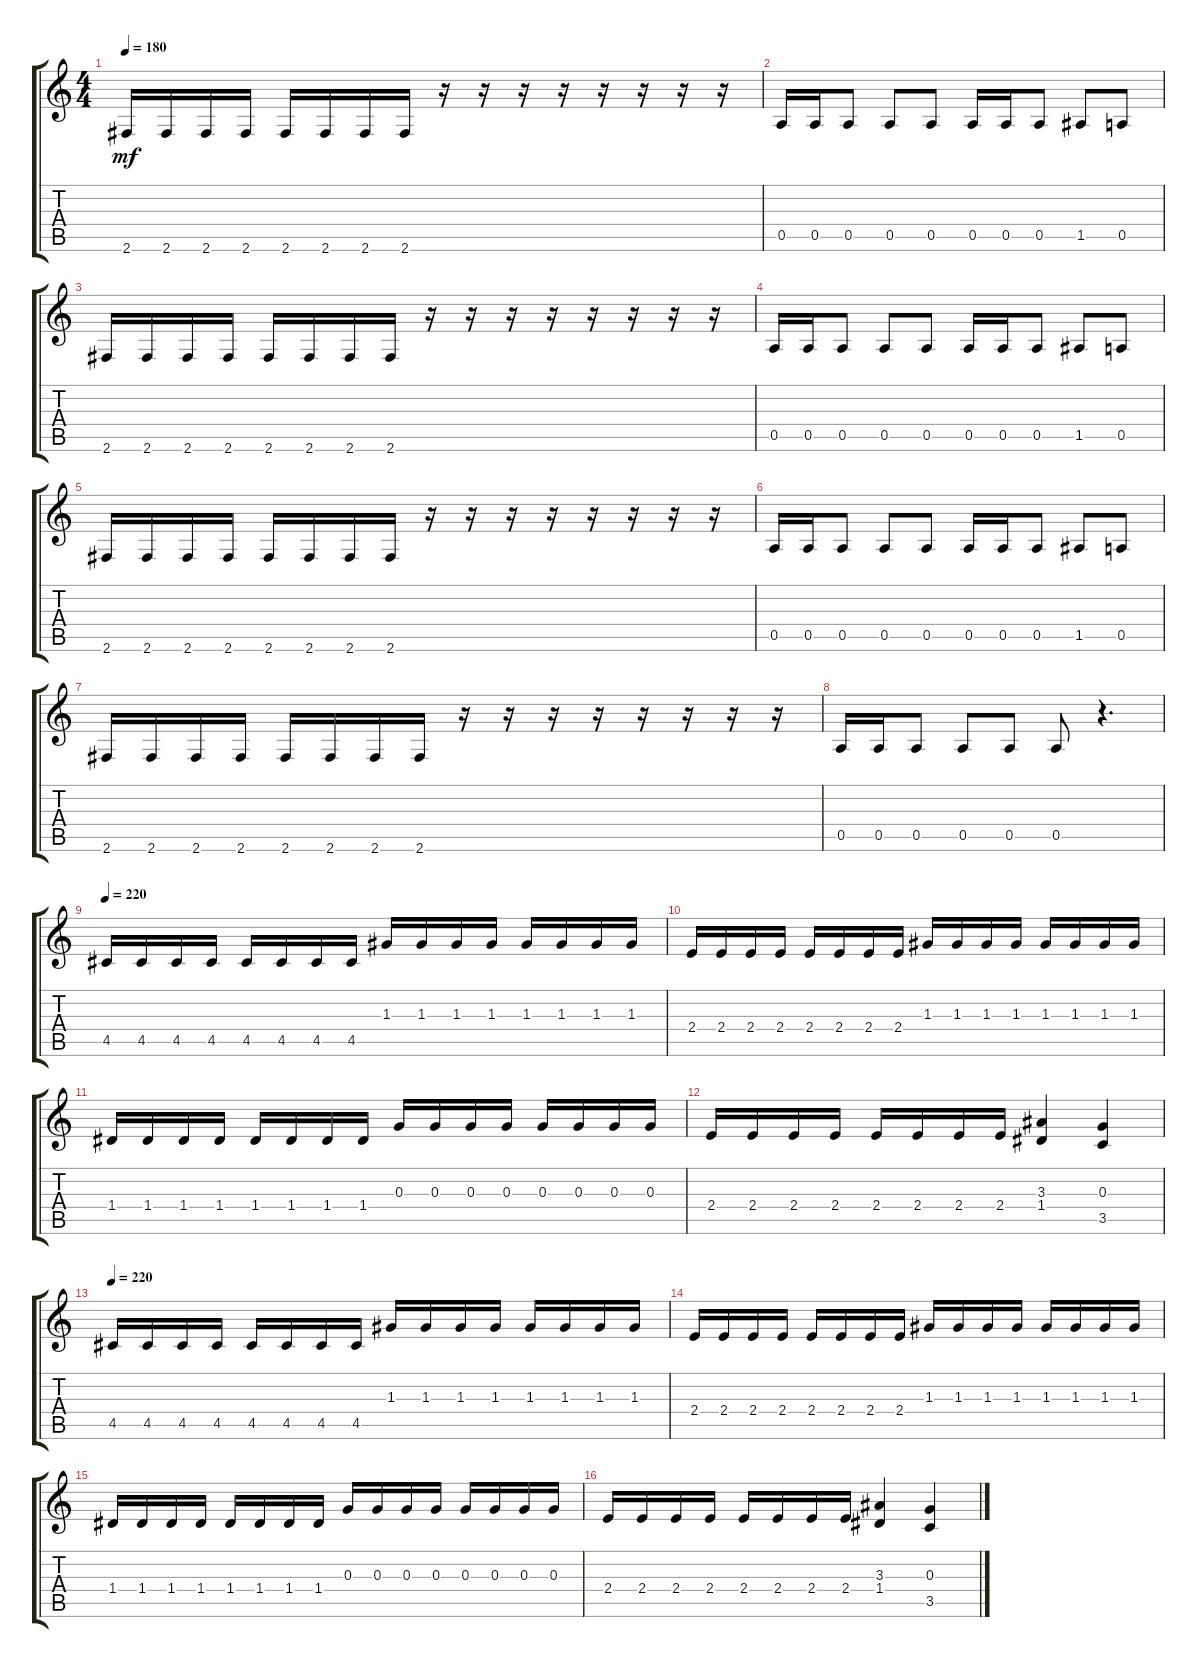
\track "" {instrument distortionguitar}
\staff {score tabs}
\tuning (E4 B3 G3 D3 A2 E2) {hide}
\ts (4 4)
\tempo 180
\clef g2
\ks c
2.6.16{dy mf} 2.6.16 2.6.16 2.6.16 2.6.16 2.6.16 2.6.16 2.6.16 r.16 r.16 r.16 r.16 r.16 r.16 r.16 r.16 |
0.5.16 0.5.16 0.5.8 0.5.8 0.5.8 0.5.16 0.5.16 0.5.8 1.5.8 0.5.8 |
2.6.16 2.6.16 2.6.16 2.6.16 2.6.16 2.6.16 2.6.16 2.6.16 r.16 r.16 r.16 r.16 r.16 r.16 r.16 r.16 |
0.5.16 0.5.16 0.5.8 0.5.8 0.5.8 0.5.16 0.5.16 0.5.8 1.5.8 0.5.8 |
2.6.16 2.6.16 2.6.16 2.6.16 2.6.16 2.6.16 2.6.16 2.6.16 r.16 r.16 r.16 r.16 r.16 r.16 r.16 r.16 |
0.5.16 0.5.16 0.5.8 0.5.8 0.5.8 0.5.16 0.5.16 0.5.8 1.5.8 0.5.8 |
2.6.16 2.6.16 2.6.16 2.6.16 2.6.16 2.6.16 2.6.16 2.6.16 r.16 r.16 r.16 r.16 r.16 r.16 r.16 r.16 |
0.5.16 0.5.16 0.5.8 0.5.8 0.5.8 0.5.8 r.4{d} |
\tempo 220
4.5.16 4.5.16 4.5.16 4.5.16 4.5.16 4.5.16 4.5.16 4.5.16 1.3.16 1.3.16 1.3.16 1.3.16 1.3.16 1.3.16 1.3.16 1.3.16 |
2.4.16 2.4.16 2.4.16 2.4.16 2.4.16 2.4.16 2.4.16 2.4.16 1.3.16 1.3.16 1.3.16 1.3.16 1.3.16 1.3.16 1.3.16 1.3.16 |
1.4.16 1.4.16 1.4.16 1.4.16 1.4.16 1.4.16 1.4.16 1.4.16 0.3.16 0.3.16 0.3.16 0.3.16 0.3.16 0.3.16 0.3.16 0.3.16 |
2.4.16 2.4.16 2.4.16 2.4.16 2.4.16 2.4.16 2.4.16 2.4.16 (3.3 1.4).4 (0.3 3.5).4 |
\tempo 220
4.5.16 4.5.16 4.5.16 4.5.16 4.5.16 4.5.16 4.5.16 4.5.16 1.3.16 1.3.16 1.3.16 1.3.16 1.3.16 1.3.16 1.3.16 1.3.16 |
2.4.16 2.4.16 2.4.16 2.4.16 2.4.16 2.4.16 2.4.16 2.4.16 1.3.16 1.3.16 1.3.16 1.3.16 1.3.16 1.3.16 1.3.16 1.3.16 |
1.4.16 1.4.16 1.4.16 1.4.16 1.4.16 1.4.16 1.4.16 1.4.16 0.3.16 0.3.16 0.3.16 0.3.16 0.3.16 0.3.16 0.3.16 0.3.16 |
2.4.16 2.4.16 2.4.16 2.4.16 2.4.16 2.4.16 2.4.16 2.4.16 (3.3 1.4).4 (0.3 3.5).4
